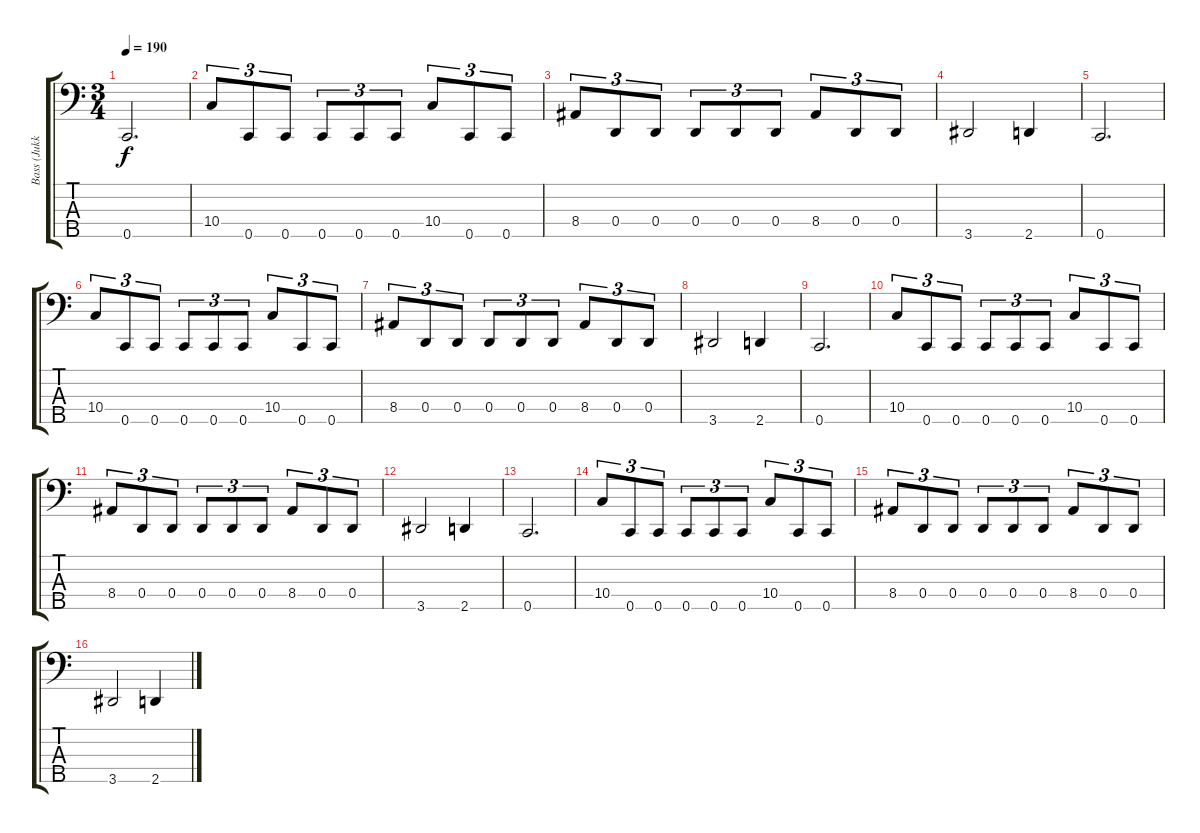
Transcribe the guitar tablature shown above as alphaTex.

\track ("Bass (Jukka)" "Bass (Jukk") {instrument electricbassfinger}
\staff {score tabs}
\tuning (F2 C2 G1 D1 C1) {hide}
\ts (3 4)
\tempo 190
\clef f4
\ks c
0.5.2{d dy f} |
10.4.8{tu (3 2)} 0.5.8{tu (3 2)} 0.5.8{tu (3 2)} 0.5.8{tu (3 2)} 0.5.8{tu (3 2)} 0.5.8{tu (3 2)} 10.4.8{tu (3 2)} 0.5.8{tu (3 2)} 0.5.8{tu (3 2)} |
8.4.8{tu (3 2)} 0.4.8{tu (3 2)} 0.4.8{tu (3 2)} 0.4.8{tu (3 2)} 0.4.8{tu (3 2)} 0.4.8{tu (3 2)} 8.4.8{tu (3 2)} 0.4.8{tu (3 2)} 0.4.8{tu (3 2)} |
3.5.2 2.5.4 |
0.5.2{d} |
10.4.8{tu (3 2)} 0.5.8{tu (3 2)} 0.5.8{tu (3 2)} 0.5.8{tu (3 2)} 0.5.8{tu (3 2)} 0.5.8{tu (3 2)} 10.4.8{tu (3 2)} 0.5.8{tu (3 2)} 0.5.8{tu (3 2)} |
8.4.8{tu (3 2)} 0.4.8{tu (3 2)} 0.4.8{tu (3 2)} 0.4.8{tu (3 2)} 0.4.8{tu (3 2)} 0.4.8{tu (3 2)} 8.4.8{tu (3 2)} 0.4.8{tu (3 2)} 0.4.8{tu (3 2)} |
3.5.2 2.5.4 |
0.5.2{d} |
10.4.8{tu (3 2)} 0.5.8{tu (3 2)} 0.5.8{tu (3 2)} 0.5.8{tu (3 2)} 0.5.8{tu (3 2)} 0.5.8{tu (3 2)} 10.4.8{tu (3 2)} 0.5.8{tu (3 2)} 0.5.8{tu (3 2)} |
8.4.8{tu (3 2)} 0.4.8{tu (3 2)} 0.4.8{tu (3 2)} 0.4.8{tu (3 2)} 0.4.8{tu (3 2)} 0.4.8{tu (3 2)} 8.4.8{tu (3 2)} 0.4.8{tu (3 2)} 0.4.8{tu (3 2)} |
3.5.2 2.5.4 |
0.5.2{d} |
10.4.8{tu (3 2)} 0.5.8{tu (3 2)} 0.5.8{tu (3 2)} 0.5.8{tu (3 2)} 0.5.8{tu (3 2)} 0.5.8{tu (3 2)} 10.4.8{tu (3 2)} 0.5.8{tu (3 2)} 0.5.8{tu (3 2)} |
8.4.8{tu (3 2)} 0.4.8{tu (3 2)} 0.4.8{tu (3 2)} 0.4.8{tu (3 2)} 0.4.8{tu (3 2)} 0.4.8{tu (3 2)} 8.4.8{tu (3 2)} 0.4.8{tu (3 2)} 0.4.8{tu (3 2)} |
3.5.2 2.5.4
